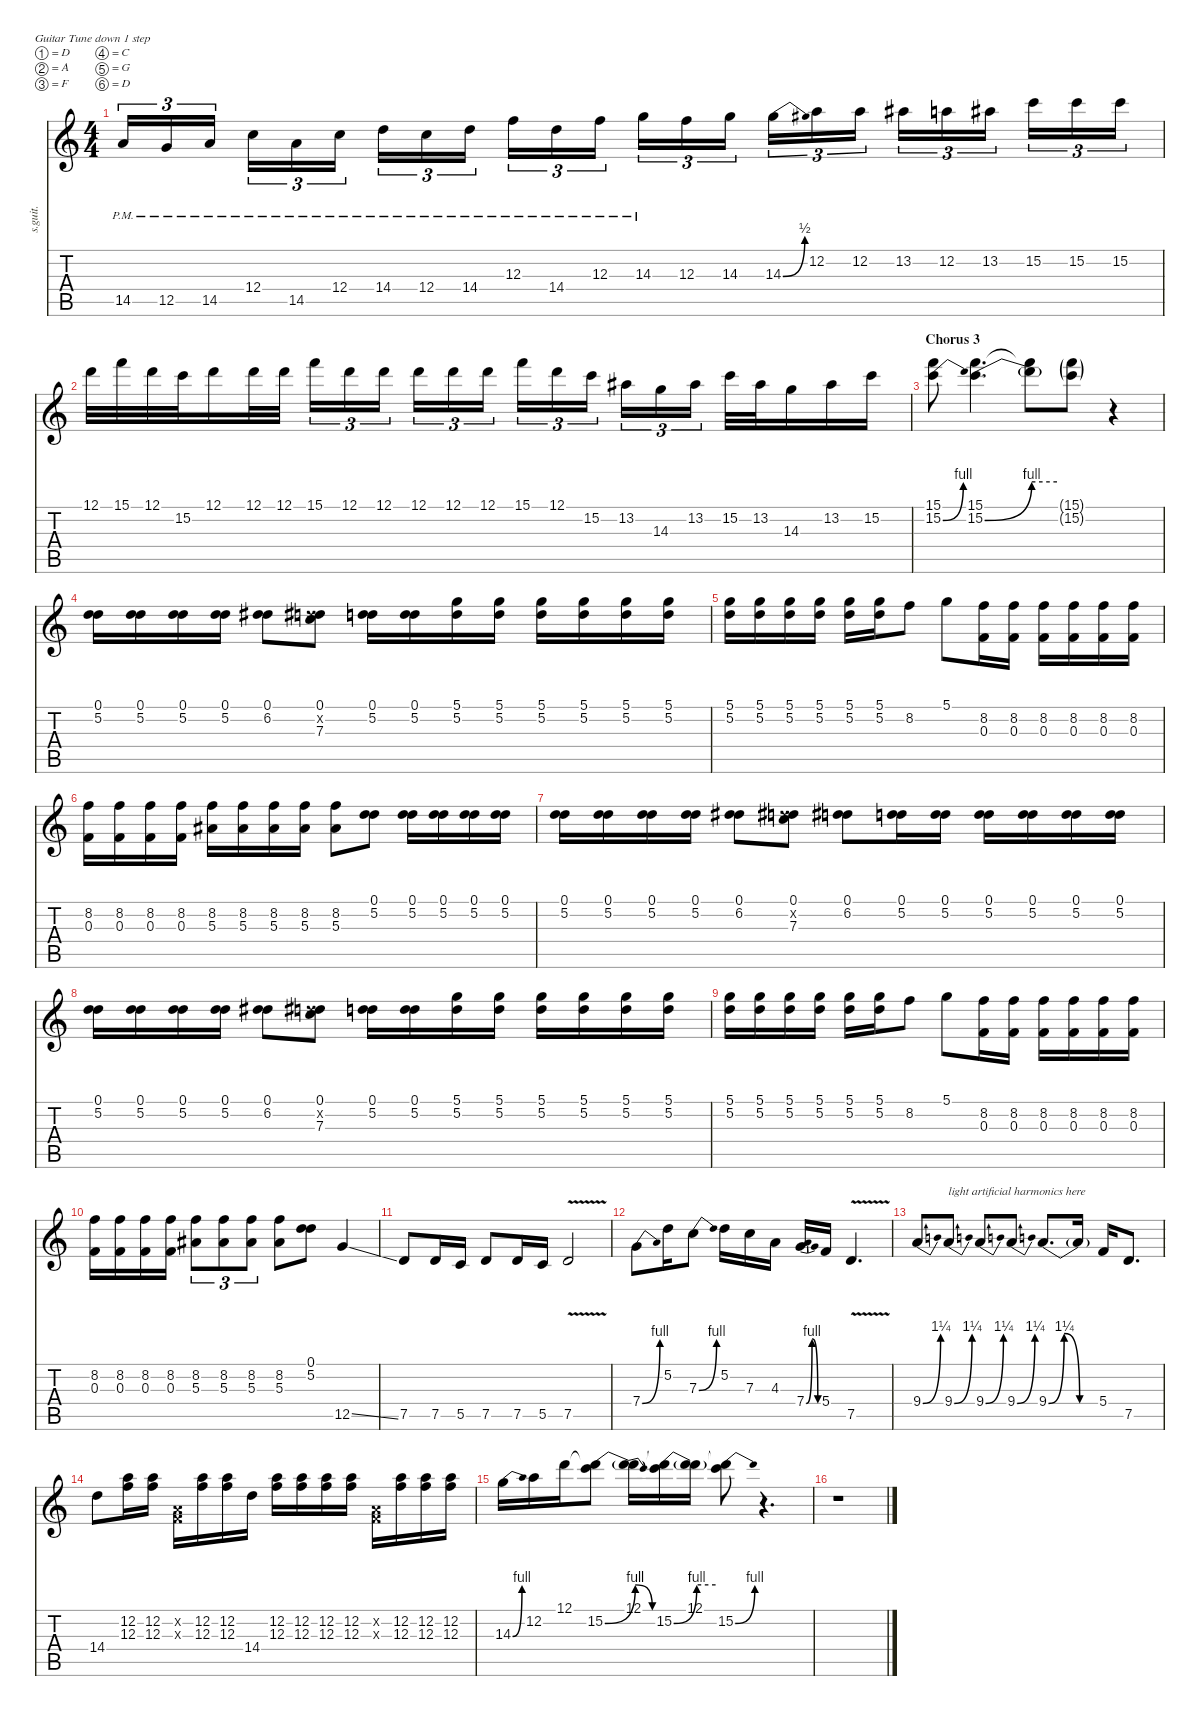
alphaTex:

\defaultSystemsLayout 4
\hideDynamics
\bracketExtendMode nobrackets
\track ("Kirk Hammett (Lead)" "s.guit.") {instrument distortionguitar}
\staff {score tabs}
\tuning (D4 A3 F3 C3 G2 D2)
\ts (4 4)
\tempo (90 hide)
\clef g2
\ks c
14.5{pm}.16{tu (3 2) lyrics (0 "") lyrics (1 "") lyrics (2 "") lyrics (3 "") lyrics (4 "") dy ff} 12.5{pm}.16{tu (3 2) lyrics (0 "") lyrics (1 "") lyrics (2 "") lyrics (3 "") lyrics (4 "")} 14.5{pm}.16{tu (3 2) lyrics (0 "") lyrics (1 "") lyrics (2 "") lyrics (3 "") lyrics (4 "")} 12.4{pm}.16{tu (3 2) lyrics (0 "") lyrics (1 "") lyrics (2 "") lyrics (3 "") lyrics (4 "")} 14.5{pm}.16{tu (3 2) lyrics (0 "") lyrics (1 "") lyrics (2 "") lyrics (3 "") lyrics (4 "")} 12.4{pm}.16{tu (3 2) lyrics (0 "") lyrics (1 "") lyrics (2 "") lyrics (3 "") lyrics (4 "")} 14.4{pm}.16{tu (3 2) lyrics (0 "") lyrics (1 "") lyrics (2 "") lyrics (3 "") lyrics (4 "")} 12.4{pm}.16{tu (3 2) lyrics (0 "") lyrics (1 "") lyrics (2 "") lyrics (3 "") lyrics (4 "")} 14.4{pm}.16{tu (3 2) lyrics (0 "") lyrics (1 "") lyrics (2 "") lyrics (3 "") lyrics (4 "")} 12.3{pm}.16{tu (3 2) lyrics (0 "") lyrics (1 "") lyrics (2 "") lyrics (3 "") lyrics (4 "")} 14.4{pm}.16{tu (3 2) lyrics (0 "") lyrics (1 "") lyrics (2 "") lyrics (3 "") lyrics (4 "")} 12.3{pm}.16{tu (3 2) lyrics (0 "") lyrics (1 "") lyrics (2 "") lyrics (3 "") lyrics (4 "")} 14.3{pm}.16{tu (3 2) lyrics (0 "") lyrics (1 "") lyrics (2 "") lyrics (3 "") lyrics (4 "")} 12.3.16{tu (3 2) lyrics (0 "") lyrics (1 "") lyrics (2 "") lyrics (3 "") lyrics (4 "")} 14.3.16{tu (3 2) lyrics (0 "") lyrics (1 "") lyrics (2 "") lyrics (3 "") lyrics (4 "")} 14.3{be (bend 0 0 15 2)}.16{tu (3 2) lyrics (0 "") lyrics (1 "") lyrics (2 "") lyrics (3 "") lyrics (4 "")} 12.2.16{tu (3 2) lyrics (0 "") lyrics (1 "") lyrics (2 "") lyrics (3 "") lyrics (4 "")} 12.2.16{tu (3 2) lyrics (0 "") lyrics (1 "") lyrics (2 "") lyrics (3 "") lyrics (4 "")} 13.2{acc #}.16{tu (3 2) lyrics (0 "") lyrics (1 "") lyrics (2 "") lyrics (3 "") lyrics (4 "")} 12.2.16{tu (3 2) lyrics (0 "") lyrics (1 "") lyrics (2 "") lyrics (3 "") lyrics (4 "")} 13.2{acc #}.16{tu (3 2) lyrics (0 "") lyrics (1 "") lyrics (2 "") lyrics (3 "") lyrics (4 "")} 15.2.16{tu (3 2) lyrics (0 "") lyrics (1 "") lyrics (2 "") lyrics (3 "") lyrics (4 "")} 15.2.16{tu (3 2) lyrics (0 "") lyrics (1 "") lyrics (2 "") lyrics (3 "") lyrics (4 "")} 15.2.16{tu (3 2) lyrics (0 "") lyrics (1 "") lyrics (2 "") lyrics (3 "") lyrics (4 "")} |
\tempo (89 hide)
12.1.32{lyrics (0 "") lyrics (1 "") lyrics (2 "") lyrics (3 "") lyrics (4 "")} 15.1.32{lyrics (0 "") lyrics (1 "") lyrics (2 "") lyrics (3 "") lyrics (4 "")} 12.1.32{lyrics (0 "") lyrics (1 "") lyrics (2 "") lyrics (3 "") lyrics (4 "")} 15.2.32{lyrics (0 "") lyrics (1 "") lyrics (2 "") lyrics (3 "") lyrics (4 "")} 12.1.16{lyrics (0 "") lyrics (1 "") lyrics (2 "") lyrics (3 "") lyrics (4 "")} 12.1.32{lyrics (0 "") lyrics (1 "") lyrics (2 "") lyrics (3 "") lyrics (4 "")} 12.1.32{lyrics (0 "") lyrics (1 "") lyrics (2 "") lyrics (3 "") lyrics (4 "")} 15.1.16{tu (3 2) lyrics (0 "") lyrics (1 "") lyrics (2 "") lyrics (3 "") lyrics (4 "")} 12.1.16{tu (3 2) lyrics (0 "") lyrics (1 "") lyrics (2 "") lyrics (3 "") lyrics (4 "")} 12.1.16{tu (3 2) lyrics (0 "") lyrics (1 "") lyrics (2 "") lyrics (3 "") lyrics (4 "")} 12.1.16{tu (3 2) lyrics (0 "") lyrics (1 "") lyrics (2 "") lyrics (3 "") lyrics (4 "")} 12.1.16{tu (3 2) lyrics (0 "") lyrics (1 "") lyrics (2 "") lyrics (3 "") lyrics (4 "")} 12.1.16{tu (3 2) lyrics (0 "") lyrics (1 "") lyrics (2 "") lyrics (3 "") lyrics (4 "")} 15.1.16{tu (3 2) lyrics (0 "") lyrics (1 "") lyrics (2 "") lyrics (3 "") lyrics (4 "")} 12.1.16{tu (3 2) lyrics (0 "") lyrics (1 "") lyrics (2 "") lyrics (3 "") lyrics (4 "")} 15.2.16{tu (3 2) lyrics (0 "") lyrics (1 "") lyrics (2 "") lyrics (3 "") lyrics (4 "")} 13.2{acc #}.16{tu (3 2) lyrics (0 "") lyrics (1 "") lyrics (2 "") lyrics (3 "") lyrics (4 "")} 14.3.16{tu (3 2) lyrics (0 "") lyrics (1 "") lyrics (2 "") lyrics (3 "") lyrics (4 "")} 13.2{acc #}.16{tu (3 2) lyrics (0 "") lyrics (1 "") lyrics (2 "") lyrics (3 "") lyrics (4 "")} 15.2.32{lyrics (0 "") lyrics (1 "") lyrics (2 "") lyrics (3 "") lyrics (4 "")} 13.2{acc #}.32{lyrics (0 "") lyrics (1 "") lyrics (2 "") lyrics (3 "") lyrics (4 "")} 14.3.16{lyrics (0 "") lyrics (1 "") lyrics (2 "") lyrics (3 "") lyrics (4 "")} 13.2{acc #}.16{lyrics (0 "") lyrics (1 "") lyrics (2 "") lyrics (3 "") lyrics (4 "")} 15.2.16{lyrics (0 "") lyrics (1 "") lyrics (2 "") lyrics (3 "") lyrics (4 "")} |
\section ("" "Chorus 3")
(15.1 15.2{be (bend 0 0 15 4)}).8{lyrics (0 "") lyrics (1 "") lyrics (2 "") lyrics (3 "") lyrics (4 "")} (15.1 15.2{be (bend 0 0 15 4)}).4{d lyrics (0 "") lyrics (1 "") lyrics (2 "") lyrics (3 "") lyrics (4 "")} (15.1{t} 15.2{be (hold 0 4 60 4) t}).8{lyrics (0 "") lyrics (1 "") lyrics (2 "") lyrics (3 "") lyrics (4 "")} (15.1{g} 15.2{g}).8{lyrics (0 "") lyrics (1 "") lyrics (2 "") lyrics (3 "") lyrics (4 "") dy fff} r.4 |
(0.1 5.2).16{lyrics (0 "") lyrics (1 "") lyrics (2 "") lyrics (3 "") lyrics (4 "") dy f} (0.1 5.2).16{lyrics (0 "") lyrics (1 "") lyrics (2 "") lyrics (3 "") lyrics (4 "")} (0.1 5.2).16{lyrics (0 "") lyrics (1 "") lyrics (2 "") lyrics (3 "") lyrics (4 "")} (0.1 5.2).16{lyrics (0 "") lyrics (1 "") lyrics (2 "") lyrics (3 "") lyrics (4 "")} (0.1 6.2{acc #}).8{lyrics (0 "") lyrics (1 "") lyrics (2 "") lyrics (3 "") lyrics (4 "")} (0.1 6.2{x acc #} 7.3).8{lyrics (0 "") lyrics (1 "") lyrics (2 "") lyrics (3 "") lyrics (4 "")} (0.1 5.2).16{lyrics (0 "") lyrics (1 "") lyrics (2 "") lyrics (3 "") lyrics (4 "")} (0.1 5.2).16{lyrics (0 "") lyrics (1 "") lyrics (2 "") lyrics (3 "") lyrics (4 "")} (5.1 5.2).16{lyrics (0 "") lyrics (1 "") lyrics (2 "") lyrics (3 "") lyrics (4 "")} (5.1 5.2).16{lyrics (0 "") lyrics (1 "") lyrics (2 "") lyrics (3 "") lyrics (4 "")} (5.1 5.2).16{lyrics (0 "") lyrics (1 "") lyrics (2 "") lyrics (3 "") lyrics (4 "")} (5.1 5.2).16{lyrics (0 "") lyrics (1 "") lyrics (2 "") lyrics (3 "") lyrics (4 "")} (5.1 5.2).16{lyrics (0 "") lyrics (1 "") lyrics (2 "") lyrics (3 "") lyrics (4 "")} (5.1 5.2).16{lyrics (0 "") lyrics (1 "") lyrics (2 "") lyrics (3 "") lyrics (4 "")} |
(5.1 5.2).16{lyrics (0 "") lyrics (1 "") lyrics (2 "") lyrics (3 "") lyrics (4 "")} (5.1 5.2).16{lyrics (0 "") lyrics (1 "") lyrics (2 "") lyrics (3 "") lyrics (4 "")} (5.1 5.2).16{lyrics (0 "") lyrics (1 "") lyrics (2 "") lyrics (3 "") lyrics (4 "")} (5.1 5.2).16{lyrics (0 "") lyrics (1 "") lyrics (2 "") lyrics (3 "") lyrics (4 "")} (5.1 5.2).16{lyrics (0 "") lyrics (1 "") lyrics (2 "") lyrics (3 "") lyrics (4 "")} (5.1 5.2).16{lyrics (0 "") lyrics (1 "") lyrics (2 "") lyrics (3 "") lyrics (4 "")} 8.2.8{lyrics (0 "") lyrics (1 "") lyrics (2 "") lyrics (3 "") lyrics (4 "")} 5.1.8{lyrics (0 "") lyrics (1 "") lyrics (2 "") lyrics (3 "") lyrics (4 "")} (8.2 0.3).16{lyrics (0 "") lyrics (1 "") lyrics (2 "") lyrics (3 "") lyrics (4 "")} (8.2 0.3).16{lyrics (0 "") lyrics (1 "") lyrics (2 "") lyrics (3 "") lyrics (4 "")} (8.2 0.3).16{lyrics (0 "") lyrics (1 "") lyrics (2 "") lyrics (3 "") lyrics (4 "")} (8.2 0.3).16{lyrics (0 "") lyrics (1 "") lyrics (2 "") lyrics (3 "") lyrics (4 "")} (8.2 0.3).16{lyrics (0 "") lyrics (1 "") lyrics (2 "") lyrics (3 "") lyrics (4 "")} (8.2 0.3).16{lyrics (0 "") lyrics (1 "") lyrics (2 "") lyrics (3 "") lyrics (4 "")} |
\tempo (90 hide)
(8.2 0.3).16{lyrics (0 "") lyrics (1 "") lyrics (2 "") lyrics (3 "") lyrics (4 "")} (8.2 0.3).16{lyrics (0 "") lyrics (1 "") lyrics (2 "") lyrics (3 "") lyrics (4 "")} (8.2 0.3).16{lyrics (0 "") lyrics (1 "") lyrics (2 "") lyrics (3 "") lyrics (4 "")} (8.2 0.3).16{lyrics (0 "") lyrics (1 "") lyrics (2 "") lyrics (3 "") lyrics (4 "")} (8.2 5.3{acc #}).16{lyrics (0 "") lyrics (1 "") lyrics (2 "") lyrics (3 "") lyrics (4 "")} (8.2 5.3{acc #}).16{lyrics (0 "") lyrics (1 "") lyrics (2 "") lyrics (3 "") lyrics (4 "")} (8.2 5.3{acc #}).16{lyrics (0 "") lyrics (1 "") lyrics (2 "") lyrics (3 "") lyrics (4 "")} (8.2 5.3{acc #}).16{lyrics (0 "") lyrics (1 "") lyrics (2 "") lyrics (3 "") lyrics (4 "")} (8.2 5.3{acc #}).8{lyrics (0 "") lyrics (1 "") lyrics (2 "") lyrics (3 "") lyrics (4 "")} (0.1 5.2).8{lyrics (0 "") lyrics (1 "") lyrics (2 "") lyrics (3 "") lyrics (4 "")} (0.1 5.2).16{lyrics (0 "") lyrics (1 "") lyrics (2 "") lyrics (3 "") lyrics (4 "")} (0.1 5.2).16{lyrics (0 "") lyrics (1 "") lyrics (2 "") lyrics (3 "") lyrics (4 "")} (0.1 5.2).16{lyrics (0 "") lyrics (1 "") lyrics (2 "") lyrics (3 "") lyrics (4 "")} (0.1 5.2).16{lyrics (0 "") lyrics (1 "") lyrics (2 "") lyrics (3 "") lyrics (4 "")} |
(0.1 5.2).16{lyrics (0 "") lyrics (1 "") lyrics (2 "") lyrics (3 "") lyrics (4 "")} (0.1 5.2).16{lyrics (0 "") lyrics (1 "") lyrics (2 "") lyrics (3 "") lyrics (4 "")} (0.1 5.2).16{lyrics (0 "") lyrics (1 "") lyrics (2 "") lyrics (3 "") lyrics (4 "")} (0.1 5.2).16{lyrics (0 "") lyrics (1 "") lyrics (2 "") lyrics (3 "") lyrics (4 "")} (0.1 6.2{acc #}).8{lyrics (0 "") lyrics (1 "") lyrics (2 "") lyrics (3 "") lyrics (4 "")} (0.1 6.2{x acc #} 7.3).8{lyrics (0 "") lyrics (1 "") lyrics (2 "") lyrics (3 "") lyrics (4 "")} (0.1 6.2{acc #}).8{lyrics (0 "") lyrics (1 "") lyrics (2 "") lyrics (3 "") lyrics (4 "")} (0.1 5.2).16{lyrics (0 "") lyrics (1 "") lyrics (2 "") lyrics (3 "") lyrics (4 "")} (0.1 5.2).16{lyrics (0 "") lyrics (1 "") lyrics (2 "") lyrics (3 "") lyrics (4 "")} (0.1 5.2).16{lyrics (0 "") lyrics (1 "") lyrics (2 "") lyrics (3 "") lyrics (4 "")} (0.1 5.2).16{lyrics (0 "") lyrics (1 "") lyrics (2 "") lyrics (3 "") lyrics (4 "")} (0.1 5.2).16{lyrics (0 "") lyrics (1 "") lyrics (2 "") lyrics (3 "") lyrics (4 "")} (0.1 5.2).16{lyrics (0 "") lyrics (1 "") lyrics (2 "") lyrics (3 "") lyrics (4 "")} |
(0.1 5.2).16{lyrics (0 "") lyrics (1 "") lyrics (2 "") lyrics (3 "") lyrics (4 "")} (0.1 5.2).16{lyrics (0 "") lyrics (1 "") lyrics (2 "") lyrics (3 "") lyrics (4 "")} (0.1 5.2).16{lyrics (0 "") lyrics (1 "") lyrics (2 "") lyrics (3 "") lyrics (4 "")} (0.1 5.2).16{lyrics (0 "") lyrics (1 "") lyrics (2 "") lyrics (3 "") lyrics (4 "")} (0.1 6.2{acc #}).8{lyrics (0 "") lyrics (1 "") lyrics (2 "") lyrics (3 "") lyrics (4 "")} (0.1 6.2{x acc #} 7.3).8{lyrics (0 "") lyrics (1 "") lyrics (2 "") lyrics (3 "") lyrics (4 "")} (0.1 5.2).16{lyrics (0 "") lyrics (1 "") lyrics (2 "") lyrics (3 "") lyrics (4 "")} (0.1 5.2).16{lyrics (0 "") lyrics (1 "") lyrics (2 "") lyrics (3 "") lyrics (4 "")} (5.1 5.2).16{lyrics (0 "") lyrics (1 "") lyrics (2 "") lyrics (3 "") lyrics (4 "")} (5.1 5.2).16{lyrics (0 "") lyrics (1 "") lyrics (2 "") lyrics (3 "") lyrics (4 "")} (5.1 5.2).16{lyrics (0 "") lyrics (1 "") lyrics (2 "") lyrics (3 "") lyrics (4 "")} (5.1 5.2).16{lyrics (0 "") lyrics (1 "") lyrics (2 "") lyrics (3 "") lyrics (4 "")} (5.1 5.2).16{lyrics (0 "") lyrics (1 "") lyrics (2 "") lyrics (3 "") lyrics (4 "")} (5.1 5.2).16{lyrics (0 "") lyrics (1 "") lyrics (2 "") lyrics (3 "") lyrics (4 "")} |
\tempo (89 hide)
(5.1 5.2).16{lyrics (0 "") lyrics (1 "") lyrics (2 "") lyrics (3 "") lyrics (4 "")} (5.1 5.2).16{lyrics (0 "") lyrics (1 "") lyrics (2 "") lyrics (3 "") lyrics (4 "")} (5.1 5.2).16{lyrics (0 "") lyrics (1 "") lyrics (2 "") lyrics (3 "") lyrics (4 "")} (5.1 5.2).16{lyrics (0 "") lyrics (1 "") lyrics (2 "") lyrics (3 "") lyrics (4 "")} (5.1 5.2).16{lyrics (0 "") lyrics (1 "") lyrics (2 "") lyrics (3 "") lyrics (4 "")} (5.1 5.2).16{lyrics (0 "") lyrics (1 "") lyrics (2 "") lyrics (3 "") lyrics (4 "")} 8.2.8{lyrics (0 "") lyrics (1 "") lyrics (2 "") lyrics (3 "") lyrics (4 "")} 5.1.8{lyrics (0 "") lyrics (1 "") lyrics (2 "") lyrics (3 "") lyrics (4 "")} (8.2 0.3).16{lyrics (0 "") lyrics (1 "") lyrics (2 "") lyrics (3 "") lyrics (4 "")} (8.2 0.3).16{lyrics (0 "") lyrics (1 "") lyrics (2 "") lyrics (3 "") lyrics (4 "")} (8.2 0.3).16{lyrics (0 "") lyrics (1 "") lyrics (2 "") lyrics (3 "") lyrics (4 "")} (8.2 0.3).16{lyrics (0 "") lyrics (1 "") lyrics (2 "") lyrics (3 "") lyrics (4 "")} (8.2 0.3).16{lyrics (0 "") lyrics (1 "") lyrics (2 "") lyrics (3 "") lyrics (4 "")} (8.2 0.3).16{lyrics (0 "") lyrics (1 "") lyrics (2 "") lyrics (3 "") lyrics (4 "")} |
\tempo (87 hide)
(8.2 0.3).16{lyrics (0 "") lyrics (1 "") lyrics (2 "") lyrics (3 "") lyrics (4 "")} (8.2 0.3).16{lyrics (0 "") lyrics (1 "") lyrics (2 "") lyrics (3 "") lyrics (4 "")} (8.2 0.3).16{lyrics (0 "") lyrics (1 "") lyrics (2 "") lyrics (3 "") lyrics (4 "")} (8.2 0.3).16{lyrics (0 "") lyrics (1 "") lyrics (2 "") lyrics (3 "") lyrics (4 "")} (8.2 5.3{acc #}).8{tu (3 2) lyrics (0 "") lyrics (1 "") lyrics (2 "") lyrics (3 "") lyrics (4 "")} (8.2 5.3{acc #}).8{tu (3 2) lyrics (0 "") lyrics (1 "") lyrics (2 "") lyrics (3 "") lyrics (4 "")} (8.2 5.3{acc #}).8{tu (3 2) lyrics (0 "") lyrics (1 "") lyrics (2 "") lyrics (3 "") lyrics (4 "")} (8.2 5.3{acc #}).8{lyrics (0 "") lyrics (1 "") lyrics (2 "") lyrics (3 "") lyrics (4 "")} (0.1 5.2).8{lyrics (0 "") lyrics (1 "") lyrics (2 "") lyrics (3 "") lyrics (4 "")} 12.5{ss}.4{lyrics (0 "") lyrics (1 "") lyrics (2 "") lyrics (3 "") lyrics (4 "") dy ff} |
7.5.8{lyrics (0 "") lyrics (1 "") lyrics (2 "") lyrics (3 "") lyrics (4 "")} 7.5.16{lyrics (0 "") lyrics (1 "") lyrics (2 "") lyrics (3 "") lyrics (4 "")} 5.5.16{lyrics (0 "") lyrics (1 "") lyrics (2 "") lyrics (3 "") lyrics (4 "")} 7.5.8{lyrics (0 "") lyrics (1 "") lyrics (2 "") lyrics (3 "") lyrics (4 "")} 7.5.16{lyrics (0 "") lyrics (1 "") lyrics (2 "") lyrics (3 "") lyrics (4 "")} 5.5.16{lyrics (0 "") lyrics (1 "") lyrics (2 "") lyrics (3 "") lyrics (4 "")} 7.5{v}.2{lyrics (0 "") lyrics (1 "") lyrics (2 "") lyrics (3 "") lyrics (4 "")} |
\tempo (89 hide)
7.4{be (bend 0 0 15 4)}.8{lyrics (0 "") lyrics (1 "") lyrics (2 "") lyrics (3 "") lyrics (4 "")} 5.2.16{lyrics (0 "") lyrics (1 "") lyrics (2 "") lyrics (3 "") lyrics (4 "")} 7.3{be (bend 0 0 15 4)}.8{lyrics (0 "") lyrics (1 "") lyrics (2 "") lyrics (3 "") lyrics (4 "")} 5.2.16{lyrics (0 "") lyrics (1 "") lyrics (2 "") lyrics (3 "") lyrics (4 "")} 7.3.16{lyrics (0 "") lyrics (1 "") lyrics (2 "") lyrics (3 "") lyrics (4 "")} 4.3.16{lyrics (0 "") lyrics (1 "") lyrics (2 "") lyrics (3 "") lyrics (4 "")} 7.4{be (bendrelease 0 0 30 4 30 4 60 0)}.16{lyrics (0 "") lyrics (1 "") lyrics (2 "") lyrics (3 "") lyrics (4 "")} 5.4.16{lyrics (0 "") lyrics (1 "") lyrics (2 "") lyrics (3 "") lyrics (4 "")} 7.5{v}.4{d lyrics (0 "") lyrics (1 "") lyrics (2 "") lyrics (3 "") lyrics (4 "")} |
9.4{be (bend 0 0 15 5)}.8{lyrics (0 "") lyrics (1 "") lyrics (2 "") lyrics (3 "") lyrics (4 "")} 9.4{be (bend 0 0 15 5)}.8{txt "light artificial harmonics here" lyrics (0 "") lyrics (1 "") lyrics (2 "") lyrics (3 "") lyrics (4 "")} 9.4{be (bend 0 0 15 5)}.8{lyrics (0 "") lyrics (1 "") lyrics (2 "") lyrics (3 "") lyrics (4 "")} 9.4{be (bend 0 0 15 5)}.8{lyrics (0 "") lyrics (1 "") lyrics (2 "") lyrics (3 "") lyrics (4 "")} 9.4{be (bendrelease 0 0 30 5 30 5 60 0)}.8{d lyrics (0 "") lyrics (1 "") lyrics (2 "") lyrics (3 "") lyrics (4 "")} 9.4{be (hold 0 0 60 0) t}.16{lyrics (0 "") lyrics (1 "") lyrics (2 "") lyrics (3 "") lyrics (4 "")} 5.4.16{lyrics (0 "") lyrics (1 "") lyrics (2 "") lyrics (3 "") lyrics (4 "")} 7.5.8{d lyrics (0 "") lyrics (1 "") lyrics (2 "") lyrics (3 "") lyrics (4 "")} |
\tempo (90 hide)
14.4.8{lyrics (0 "") lyrics (1 "") lyrics (2 "") lyrics (3 "") lyrics (4 "")} (12.2 12.3).16{lyrics (0 "") lyrics (1 "") lyrics (2 "") lyrics (3 "") lyrics (4 "")} (12.2 12.3).16{lyrics (0 "") lyrics (1 "") lyrics (2 "") lyrics (3 "") lyrics (4 "")} (0.2{x} 0.3{x}).16{lyrics (0 "") lyrics (1 "") lyrics (2 "") lyrics (3 "") lyrics (4 "")} (12.2 12.3).16{lyrics (0 "") lyrics (1 "") lyrics (2 "") lyrics (3 "") lyrics (4 "")} (12.2 12.3).16{lyrics (0 "") lyrics (1 "") lyrics (2 "") lyrics (3 "") lyrics (4 "")} 14.4.16{lyrics (0 "") lyrics (1 "") lyrics (2 "") lyrics (3 "") lyrics (4 "")} (12.2 12.3).16{lyrics (0 "") lyrics (1 "") lyrics (2 "") lyrics (3 "") lyrics (4 "")} (12.2 12.3).16{lyrics (0 "") lyrics (1 "") lyrics (2 "") lyrics (3 "") lyrics (4 "")} (12.2 12.3).16{lyrics (0 "") lyrics (1 "") lyrics (2 "") lyrics (3 "") lyrics (4 "")} (12.2 12.3).16{lyrics (0 "") lyrics (1 "") lyrics (2 "") lyrics (3 "") lyrics (4 "")} (0.2{x} 0.3{x}).16{lyrics (0 "") lyrics (1 "") lyrics (2 "") lyrics (3 "") lyrics (4 "")} (12.2 12.3).16{lyrics (0 "") lyrics (1 "") lyrics (2 "") lyrics (3 "") lyrics (4 "")} (12.2 12.3).16{lyrics (0 "") lyrics (1 "") lyrics (2 "") lyrics (3 "") lyrics (4 "")} (12.2 12.3).16{lyrics (0 "") lyrics (1 "") lyrics (2 "") lyrics (3 "") lyrics (4 "")} |
\tempo (89 hide)
14.3{be (bend 0 0 15 4)}.16{lyrics (0 "") lyrics (1 "") lyrics (2 "") lyrics (3 "") lyrics (4 "")} 12.2.16{lyrics (0 "") lyrics (1 "") lyrics (2 "") lyrics (3 "") lyrics (4 "")} 12.1.16{lyrics (0 "") lyrics (1 "") lyrics (2 "") lyrics (3 "") lyrics (4 "")} (12.1{t} 15.2{be (bend 0 0 15 4)}).8{lyrics (0 "") lyrics (1 "") lyrics (2 "") lyrics (3 "") lyrics (4 "")} (12.1 15.2{be (release 0 4 30 0) t}).16{lyrics (0 "") lyrics (1 "") lyrics (2 "") lyrics (3 "") lyrics (4 "")} (12.1{t} 15.2{be (bend 0 0 15 4)}).16{lyrics (0 "") lyrics (1 "") lyrics (2 "") lyrics (3 "") lyrics (4 "")} (12.1 15.2{be (hold 0 4 60 4) t}).16{lyrics (0 "") lyrics (1 "") lyrics (2 "") lyrics (3 "") lyrics (4 "")} (12.1{t} 15.2{be (bend 0 0 15 4)}).8{lyrics (0 "") lyrics (1 "") lyrics (2 "") lyrics (3 "") lyrics (4 "")} r.4{d} |
\tempo (90 hide)
r.1
